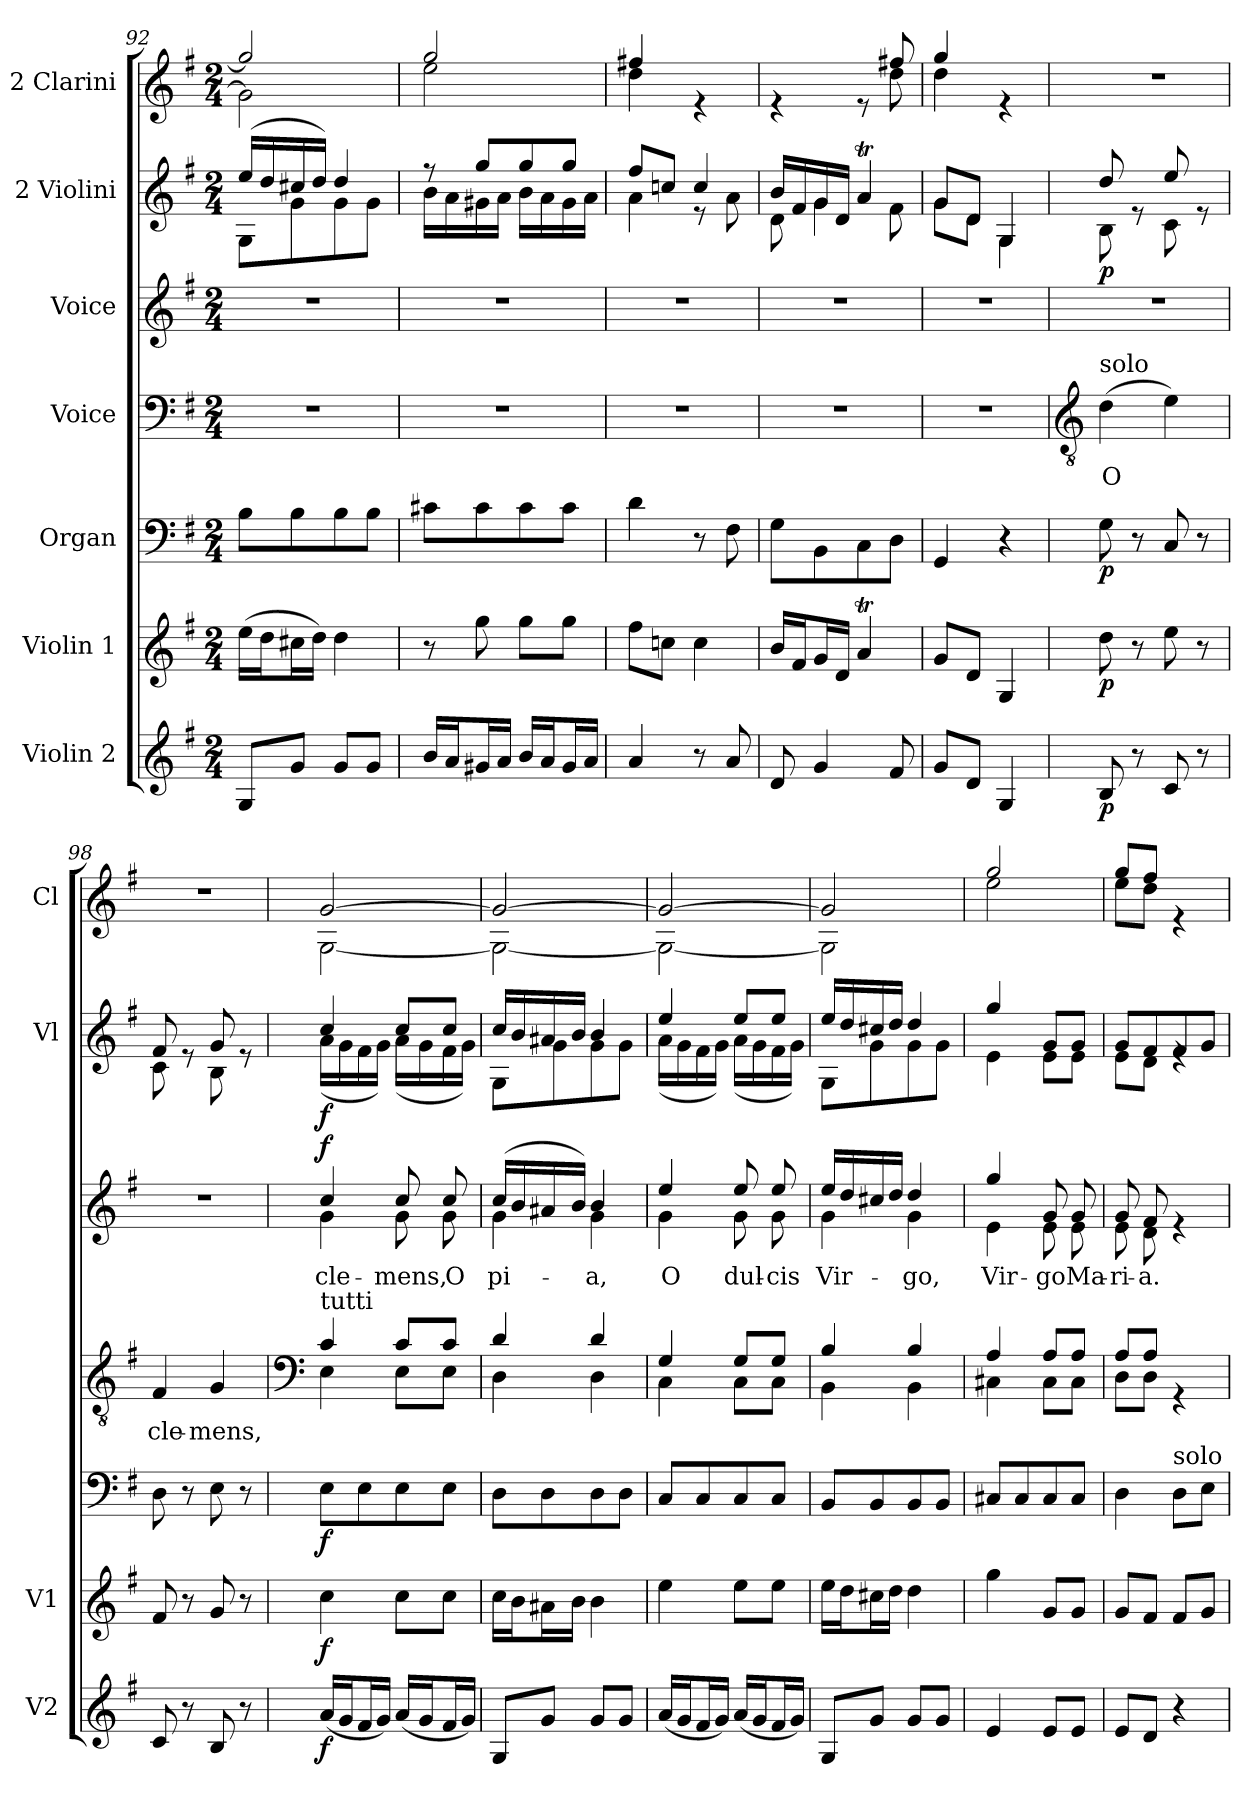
**kern	**dynam	**kern	**dynam	**kern	**dynam	**kern	**text	**kern	**text	**dynam	**kern	**dynam	**kern
*part7	*part7	*part6	*part6	*part5	*part5	*part4	*part4	*part3	*part3	*part3	*part2	*part2	*part1
*staff7	*staff7	*staff6	*staff6	*staff5	*staff5	*staff4	*staff4	*staff3	*staff3	*staff3	*staff2	*staff2	*staff1
*I"Violin 2	*	*I"Violin 1	*	*I"Organ	*	*I"Voice	*	*I"Voice	*	*	*I"2 Violini	*	*I"2 Clarini
*I'V2	*	*I'V1	*	*	*	*	*	*	*	*	*I'Vl	*	*I'Cl
*clefG2	*	*clefG2	*	*clefF4	*	*clefF4	*	*clefG2	*	*	*clefG2	*	*clefG2
*k[f#]	*	*k[f#]	*	*k[f#]	*	*k[f#]	*	*k[f#]	*	*	*k[f#]	*	*k[f#]
*M2/4	*	*M2/4	*	*M2/4	*	*M2/4	*	*M2/4	*	*	*M2/4	*	*M2/4
=92	=92	=92	=92	=92	=92	=92	=92	=92	=92	=92	=92	=92	=92
*	*	*	*	*	*	*	*	*	*	*	*^	*	*^
8G/L	.	(16ee\LL	.	8B\L	.	2r	.	2r	.	.	(16ee/LL	8G\L	.	2gg/]	2g\]
.	.	16dd\J	.	.	.	.	.	.	.	.	16dd/	.	.	.	.
8g/J	.	16cc#X\L	.	8B\	.	.	.	.	.	.	16cc#X/	8g\	.	.	.
.	.	16dd\JJ)	.	.	.	.	.	.	.	.	16dd/JJ)	.	.	.	.
8g/L	.	4dd\	.	8B\	.	.	.	.	.	.	4dd/	8g\	.	.	.
8g/J	.	.	.	8B\J	.	.	.	.	.	.	.	8g\J	.	.	.
=93	=93	=93	=93	=93	=93	=93	=93	=93	=93	=93	=93	=93	=93	=93	=93
16b/LL	.	8r	.	8c#X\L	.	2r	.	2r	.	.	8r	16b\LL	.	2gg/	2ee\
16a/J	.	.	.	.	.	.	.	.	.	.	.	16a\	.	.	.
16g#X/L	.	8gg\	.	8c#\	.	.	.	.	.	.	8gg/L	16g#X\	.	.	.
16a/JJ	.	.	.	.	.	.	.	.	.	.	.	16a\JJ	.	.	.
16b/LL	.	8gg\L	.	8c#\	.	.	.	.	.	.	8gg/	16b\LL	.	.	.
16a/J	.	.	.	.	.	.	.	.	.	.	.	16a\	.	.	.
16g#/L	.	8gg\J	.	8c#\J	.	.	.	.	.	.	8gg/J	16g#\	.	.	.
16a/JJ	.	.	.	.	.	.	.	.	.	.	.	16a\JJ	.	.	.
!!LO:LB:g=z	!!
=94	=94	=94	=94	=94	=94	=94	=94	=94	=94	=94	=94	=94	=94	=94	=94
4a/	.	8ff#\L	.	4d\	.	2r	.	2r	.	.	8ff#/L	4a\	.	4ff#X/	4dd\
.	.	8ccn\J	.	.	.	.	.	.	.	.	8ccn/J	.	.	.	.
8r	.	4cc\	.	8r	.	.	.	.	.	.	4cc/	8r	.	4re	4ryy
8a/	.	.	.	8F#\	.	.	.	.	.	.	.	8a\	.	.	.
=95	=95	=95	=95	=95	=95	=95	=95	=95	=95	=95	=95	=95	=95	=95	=95
8d/	.	16b/LL	.	8G\L	.	2r	.	2r	.	.	16b/LL	8d\	.	4re	4.ryy
.	.	16f#/J	.	.	.	.	.	.	.	.	16f#/	.	.	.	.
4g/	.	16g/L	.	8BB\	.	.	.	.	.	.	16g/	4g\	.	.	.
.	.	16d/JJ	.	.	.	.	.	.	.	.	16d/JJ	.	.	.	.
.	.	4aT/	.	8C\	.	.	.	.	.	.	4aT/	.	.	8re	.
8f#/	.	.	.	8D\J	.	.	.	.	.	.	.	8f#\	.	8ff#X/	8dd\
=96	=96	=96	=96	=96	=96	=96	=96	=96	=96	=96	=96	=96	=96	=96	=96
8g/L	.	8g/L	.	4GG/	.	2r	.	2r	.	.	8g/L	8g\L	.	4gg/	4dd\
8d/J	.	8d/J	.	.	.	.	.	.	.	.	8d/J	8d\J	.	.	.
4G/	.	4G/	.	4r	.	.	.	.	.	.	4G/	4G\	.	4re	4ryy
*	*	*	*	*	*	*	*	*	*	*	*	*	*	*v	*v
=97	=97	=97	=97	=97	=97	=97	=97	=97	=97	=97	=97	=97	=97	=97
*	*	*	*	*	*	*clefGv2	*	*	*	*	*	*	*	*
*	*	*	*	*	*	*	*	*	*	*	*	*	*	*^
!	!	!	!	!	!	!LO:TX:a:t=solo	!	!	!	!	!	!	!	!	!
!	!LO:DY:b	!	!LO:DY:b	!	!LO:DY:b	!	!LO:LY:b	!	!	!	!	!	!LO:DY:b	!	!
*	*	*	*	*	*	*	*	*	*	*	*	*	*	*v	*v
8B/	p	8dd\	p	8G\	p	(4d\	O	2r	.	.	8dd/	8B\	p	2r
8r	.	8r	.	8r	.	.	.	.	.	.	8re	8ryy	.	.
8c/	.	8ee\	.	8C/	.	4e\)	.	.	.	.	8ee/	8c\	.	.
8r	.	8r	.	8r	.	.	.	.	.	.	8re	8ryy	.	.
=98	=98	=98	=98	=98	=98	=98	=98	=98	=98	=98	=98	=98	=98	=98
!	!	!	!	!	!	!	!LO:LY:b	!	!	!	!	!	!	!
8c/	.	8f#/	.	8D\	.	4F#/	cle-	2r	.	.	8f#/	8c\	.	2r
8r	.	8r	.	8r	.	.	.	.	.	.	8re	8ryy	.	.
!	!	!	!	!	!	!	!LO:LY:b	!	!	!	!	!	!	!
8B/	.	8g/	.	8E\	.	4G/	-mens,	.	.	.	8g/	8B\	.	.
8r	.	8r	.	8r	.	.	.	.	.	.	8re	8ryy	.	.
=99	=99	=99	=99	=99	=99	=99	=99	=99	=99	=99	=99	=99	=99	=99
*	*	*	*	*	*	*clefF4	*	*	*	*	*	*	*	*
*	*	*	*	*	*	*^	*	*^	*	*	*	*	*	*
!	!	!	!	!	!	!LO:TX:a:t=tutti	!	!	!	!	!	!	!	!	!	!
!	!LO:DY:b	!	!LO:DY:b	!	!LO:DY:b	!	!	!	!	!	!LO:LY:b	!LO:DY:a	!	!	!LO:DY:b	!
*	*	*	*	*	*	*	*	*	*	*	*	*	*	*	*	*^
(16a/LL	f	4cc\	f	8E\L	f	4c/	4E\	.	4cc/	4g\	cle-	f	4cc/	(16a\LL	f	[2g/	[2G\
16g/J	.	.	.	.	.	.	.	.	.	.	.	.	.	16g\	.	.	.
16f#/L	.	.	.	8E\	.	.	.	.	.	.	.	.	.	16f#\	.	.	.
16g/JJ)	.	.	.	.	.	.	.	.	.	.	.	.	.	16g\JJ)	.	.	.
!	!	!	!	!	!	!	!	!	!	!	!LO:LY:b	!	!	!	!	!	!
(16a/LL	.	8cc\L	.	8E\	.	8c/L	8E\L	.	8cc/	8g\	-mens,	.	8cc/L	(16a\LL	.	.	.
16g/J	.	.	.	.	.	.	.	.	.	.	.	.	.	16g\	.	.	.
!	!	!	!	!	!	!	!	!	!	!	!LO:LY:b	!	!	!	!	!	!
16f#/L	.	8cc\J	.	8E\J	.	8c/J	8E\J	.	8cc/	8g\	O	.	8cc/J	16f#\	.	.	.
16g/JJ)	.	.	.	.	.	.	.	.	.	.	.	.	.	16g\JJ)	.	.	.
=100	=100	=100	=100	=100	=100	=100	=100	=100	=100	=100	=100	=100	=100	=100	=100	=100	=100
!	!	!	!	!	!	!	!	!	!	!	!LO:LY:b	!	!	!	!	!	!
8G/L	.	16cc\LL	.	8D\L	.	4d/	4D\	.	(16cc/LL	4g\	pi-	.	16cc/LL	8G\L	.	2g/_	2G\_
.	.	16b\J	.	.	.	.	.	.	16b/	.	.	.	16b/	.	.	.	.
8g/J	.	16a#X\L	.	8D\	.	.	.	.	16a#X/	.	.	.	16a#X/	8g\	.	.	.
.	.	16b\JJ	.	.	.	.	.	.	16b/JJ)	.	.	.	16b/JJ	.	.	.	.
!	!	!	!	!	!	!	!	!	!	!	!LO:LY:b	!	!	!	!	!	!
8g/L	.	4b\	.	8D\	.	4d/	4D\	.	4b/	4g\	-a,	.	4b/	8g\	.	.	.
8g/J	.	.	.	8D\J	.	.	.	.	.	.	.	.	.	8g\J	.	.	.
!!LO:PB:g=z	!!
=101	=101	=101	=101	=101	=101	=101	=101	=101	=101	=101	=101	=101	=101	=101	=101	=101	=101
!	!	!	!	!	!	!	!	!	!	!	!LO:LY:b	!	!	!	!	!	!
(16a/LL	.	4ee\	.	8C/L	.	4G/	4C\	.	4ee/	4g\	O	.	4ee/	(16a\LL	.	2g/_	2G\_
16g/J	.	.	.	.	.	.	.	.	.	.	.	.	.	16g\	.	.	.
16f#/L	.	.	.	8C/	.	.	.	.	.	.	.	.	.	16f#\	.	.	.
16g/JJ)	.	.	.	.	.	.	.	.	.	.	.	.	.	16g\JJ)	.	.	.
!	!	!	!	!	!	!	!	!	!	!	!LO:LY:b	!	!	!	!	!	!
(16a/LL	.	8ee\L	.	8C/	.	8G/L	8C\L	.	8ee/	8g\	dul-	.	8ee/L	(16a\LL	.	.	.
16g/J	.	.	.	.	.	.	.	.	.	.	.	.	.	16g\	.	.	.
!	!	!	!	!	!	!	!	!	!	!	!LO:LY:b	!	!	!	!	!	!
16f#/L	.	8ee\J	.	8C/J	.	8G/J	8C\J	.	8ee/	8g\	-cis	.	8ee/J	16f#\	.	.	.
16g/JJ)	.	.	.	.	.	.	.	.	.	.	.	.	.	16g\JJ)	.	.	.
=102	=102	=102	=102	=102	=102	=102	=102	=102	=102	=102	=102	=102	=102	=102	=102	=102	=102
!	!	!	!	!	!	!	!	!	!	!	!LO:LY:b	!	!	!	!	!	!
8G/L	.	16ee\LL	.	8BB/L	.	4B/	4BB\	.	16ee/LL	4g\	Vir-	.	16ee/LL	8G\L	.	2g/]	2G\]
.	.	16dd\J	.	.	.	.	.	.	16dd/	.	.	.	16dd/	.	.	.	.
8g/J	.	16cc#X\L	.	8BB/	.	.	.	.	16cc#X/	.	.	.	16cc#X/	8g\	.	.	.
.	.	16dd\JJ	.	.	.	.	.	.	16dd/JJ	.	.	.	16dd/JJ	.	.	.	.
!	!	!	!	!	!	!	!	!	!	!	!LO:LY:b	!	!	!	!	!	!
8g/L	.	4dd\	.	8BB/	.	4B/	4BB\	.	4dd/	4g\	-go,	.	4dd/	8g\	.	.	.
8g/J	.	.	.	8BB/J	.	.	.	.	.	.	.	.	.	8g\J	.	.	.
=103	=103	=103	=103	=103	=103	=103	=103	=103	=103	=103	=103	=103	=103	=103	=103	=103	=103
!	!	!	!	!	!	!	!	!	!	!	!LO:LY:b	!	!	!	!	!	!
4e/	.	4gg\	.	8C#X/L	.	4A/	4C#X\	.	4gg/	4e\	Vir-	.	4gg/	4e\	.	2gg/	2ee\
.	.	.	.	8C#/	.	.	.	.	.	.	.	.	.	.	.	.	.
!	!	!	!	!	!	!	!	!	!	!	!LO:LY:b	!	!	!	!	!	!
8e/L	.	8g/L	.	8C#/	.	8A/L	8C#\L	.	8g/	8e\	-go	.	8g/L	8e\L	.	.	.
!	!	!	!	!	!	!	!	!	!	!	!LO:LY:b	!	!	!	!	!	!
8e/J	.	8g/J	.	8C#/J	.	8A/J	8C#\J	.	8g/	8e\	Ma-	.	8g/J	8e\J	.	.	.
=104	=104	=104	=104	=104	=104	=104	=104	=104	=104	=104	=104	=104	=104	=104	=104	=104	=104
!	!	!	!	!	!	!	!	!	!	!	!LO:LY:b	!	!	!	!	!	!
8e/L	.	8g/L	.	4D\	.	8A/L	8D\L	.	8g/	8e\	-ri-	.	8g/L	8e\L	.	8gg/L	8ee\L
!	!	!	!	!	!	!	!	!	!	!	!LO:LY:b	!	!	!	!	!	!
8d/J	.	8f#/J	.	.	.	8A/J	8D\J	.	8f#/	8d\	-a.	.	8f#/	8d\J	.	8ff#/J	8dd\J
!	!	!	!	!LO:TX:a:t=solo	!	!	!	!	!	!	!	!	!	!	!	!	!
4r	.	8f#/L	.	8D\L	.	4rGG	4ryy	.	4re	4ryy	.	.	8f#/	4re	.	4re	4ryy
.	.	8g/J	.	8E\J	.	.	.	.	.	.	.	.	8g/J	.	.	.	.
*	*	*	*	*	*	*v	*v	*	*	*	*	*	*v	*v	*	*v	*v
*	*	*	*	*	*	*	*	*v	*v	*	*	*	*	*
=	=	=	=	=	=	=	=	=	=	=	=	=	=
*-	*-	*-	*-	*-	*-	*-	*-	*-	*-	*-	*-	*-	*-
